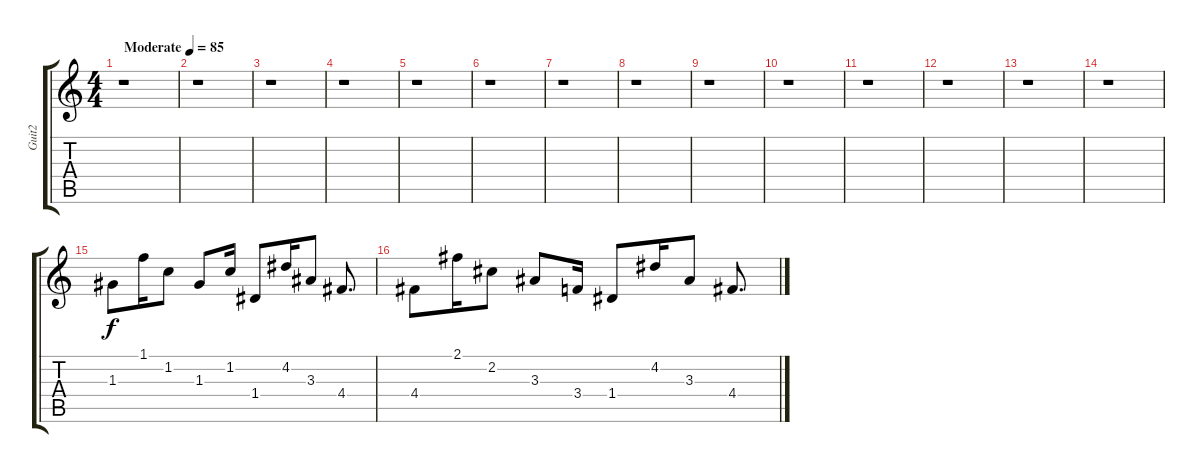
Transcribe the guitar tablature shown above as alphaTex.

\track ("Guit2" "Guit2") {instrument overdrivenguitar}
\staff {score tabs}
\tuning (E4 B3 G3 D3 A2 E2) {hide}
\ts (4 4)
\tempo (85 "Moderate")
\clef g2
\ks c
r.1{dy f instrument overdrivenguitar} |
r.1 |
r.1 |
r.1 |
r.1 |
r.1 |
r.1 |
r.1 |
r.1 |
r.1 |
r.1 |
r.1 |
r.1 |
r.1 |
1.3.8{volume 8} 1.1.16 1.2.8 1.3.8 1.2.16 1.4.8 4.2.16 3.3.8 4.4.8{d} |
4.4.8 2.1.16 2.2.8 3.3.8 3.4.16 1.4.8 4.2.16 3.3.8 4.4.8{d}
